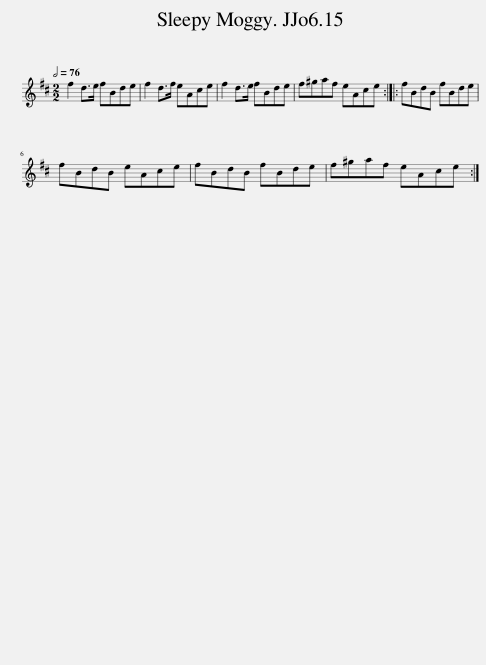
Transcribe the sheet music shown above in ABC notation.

X:1
L:1/8
Q:1/2=76
M:2/2
I:linebreak $
K:Bmin
V:1 treble
V:1
 f2 d>e fBde | f2 d>f eAce | f2 d>e fBde | f^gaf eAce :: fBdB fBde |$ %5
 fBdB eAce | fBdB fBde | f^gaf eAce :| %8
